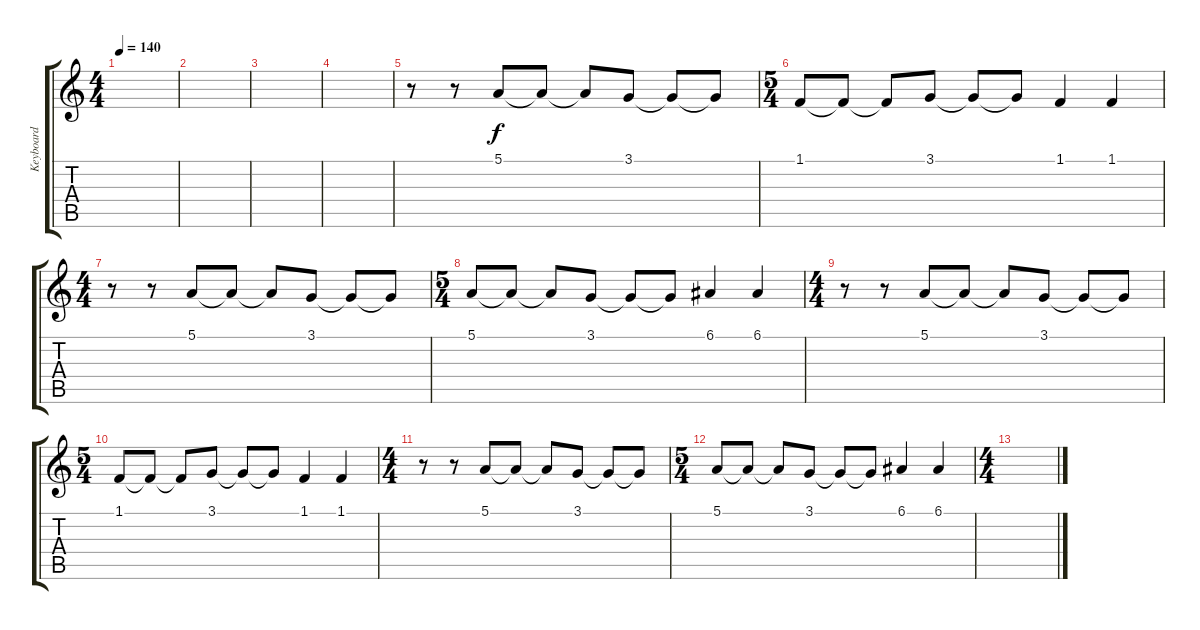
\track ("Keyboard" "Keyboard") {instrument frenchhorn}
\staff {score tabs}
\tuning (E4 B3 G3 D3 A2 E2) {hide}
\ts (4 4)
\tempo 140
\clef g2
\ks c
|
|
|
|
r.8 r.8 5.1.8 5.1{t}.8 5.1{t}.8 3.1.8 3.1{t}.8 3.1{t}.8 |
\ts (5 4)
1.1.8 1.1{t}.8 1.1{t}.8 3.1.8 3.1{t}.8 3.1{t}.8 1.1.4 1.1.4 |
\ts (4 4)
r.8 r.8 5.1.8 5.1{t}.8 5.1{t}.8 3.1.8 3.1{t}.8 3.1{t}.8 |
\ts (5 4)
5.1.8 5.1{t}.8 5.1{t}.8 3.1.8 3.1{t}.8 3.1{t}.8 6.1.4 6.1.4 |
\ts (4 4)
r.8 r.8 5.1.8 5.1{t}.8 5.1{t}.8 3.1.8 3.1{t}.8 3.1{t}.8 |
\ts (5 4)
1.1.8 1.1{t}.8 1.1{t}.8 3.1.8 3.1{t}.8 3.1{t}.8 1.1.4 1.1.4 |
\ts (4 4)
r.8 r.8 5.1.8 5.1{t}.8 5.1{t}.8 3.1.8 3.1{t}.8 3.1{t}.8 |
\ts (5 4)
5.1.8 5.1{t}.8 5.1{t}.8 3.1.8 3.1{t}.8 3.1{t}.8 6.1.4 6.1.4 |
\ts (4 4)
